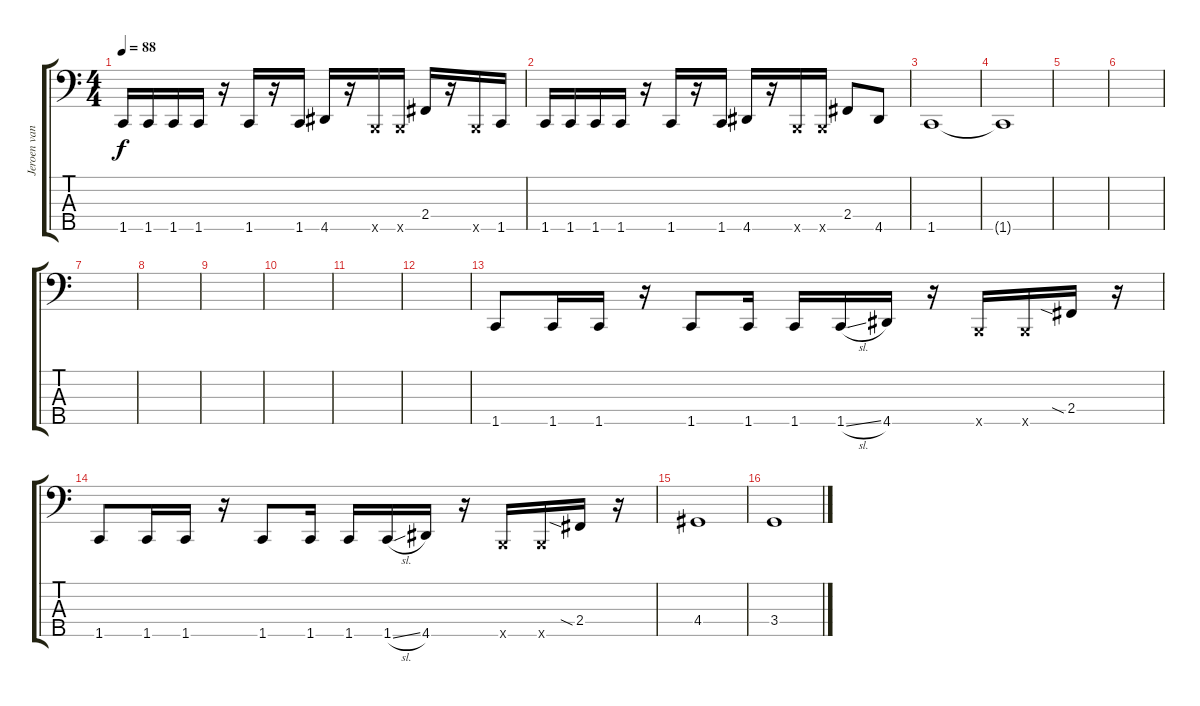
\track ("Jeroen van Veen" "Jeroen van") {instrument electricbasspick}
\staff {score tabs}
\tuning (G2 D2 A1 E1 B0) {hide}
\ts (4 4)
\tempo 88
\clef f4
\ks c
1.5.16{dy f} 1.5.16 1.5.16 1.5.16 r.16 1.5.16 r.16 1.5.16 4.5.16 r.16 0.5{x}.16 0.5{x}.16 2.4.16 r.16 0.5{x}.16 1.5.16 |
1.5.16 1.5.16 1.5.16 1.5.16 r.16 1.5.16 r.16 1.5.16 4.5.16 r.16 0.5{x}.16 0.5{x}.16 2.4.8 4.5.8 |
1.5.1 |
1.5{t}.1 |
|
|
|
|
|
|
|
|
1.5.8 1.5.16 1.5.16 r.16 1.5.8 1.5.16 1.5.16 1.5{sl}.16 4.5.16 r.16 0.5{x}.16 0.5{x}.16 2.4{sia}.16 r.16 |
1.5.8 1.5.16 1.5.16 r.16 1.5.8 1.5.16 1.5.16 1.5{sl}.16 4.5.16 r.16 0.5{x}.16 0.5{x}.16 2.4{sia}.16 r.16 |
4.4.1 |
3.4.1
